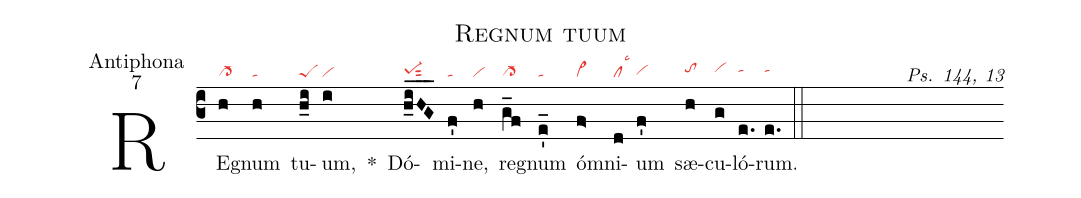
name:Regnum tuum;
office-part:Antiphona;
mode:7;
commentary:Ps. 144, 13;
nabc-lines:1;
%%
(c3)
RE(h|cl->)gnum(h|ta) tu(h_i|peS)um,(i|vi) *()
Dó(hi__H_G_|pe-1hgsut2)mi(f'|ta)ne,(h|vi) re(g_f|cl->)gnum(e'_|ta) óm(f>|vi>)ni(d|cllsc3)um(f'|vihg) sæ(h|tohh)cu(g|vihh)ló(e.|tahh)rum.(e.|tahh) (::)
